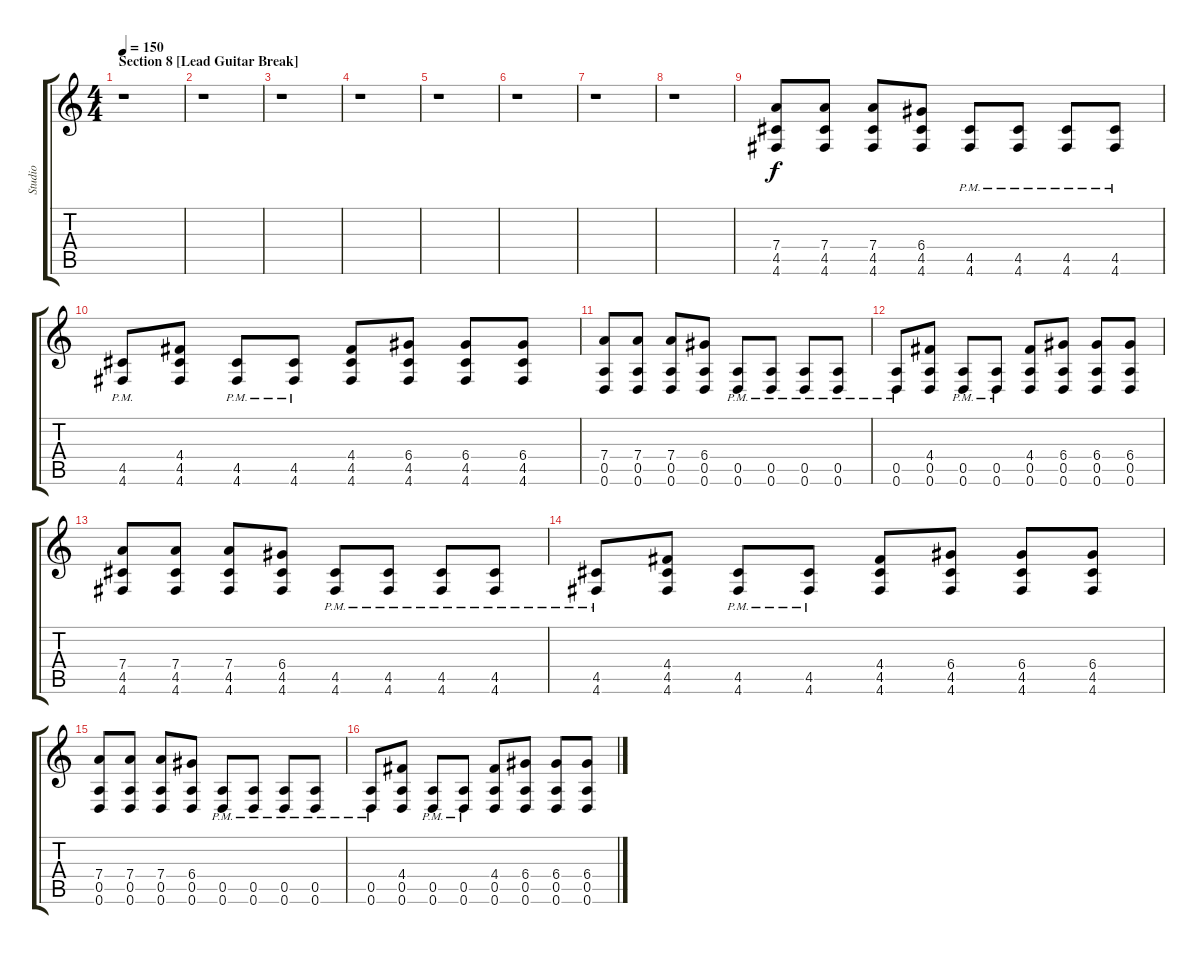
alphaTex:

\track ("Studio" "Studio") {instrument distortionguitar}
\staff {score tabs}
\tuning (E4 B3 G3 D3 A2 D2) {hide}
\ts (4 4)
\section ("" "Section 8 [Lead Guitar Break]")
\tempo 150
\clef g2
\ks c
r.1{dy f} |
r.1 |
r.1 |
r.1 |
r.1 |
r.1 |
r.1 |
r.1 |
(7.4 4.5 4.6).8 (7.4 4.5 4.6).8 (7.4 4.5 4.6).8 (6.4 4.5 4.6).8 (4.5{pm} 4.6{pm}).8 (4.5{pm} 4.6{pm}).8 (4.5{pm} 4.6{pm}).8 (4.5{pm} 4.6{pm}).8 |
(4.5{pm} 4.6{pm}).8 (4.4 4.5 4.6).8 (4.5{pm} 4.6{pm}).8 (4.5{pm} 4.6{pm}).8 (4.4 4.5 4.6).8 (6.4 4.5 4.6).8 (6.4 4.5 4.6).8 (6.4 4.5 4.6).8 |
(7.4 0.5 0.6).8 (7.4 0.5 0.6).8 (7.4 0.5 0.6).8 (6.4 0.5 0.6).8 (0.5{pm} 0.6{pm}).8 (0.5{pm} 0.6{pm}).8 (0.5{pm} 0.6{pm}).8 (0.5{pm} 0.6{pm}).8 |
(0.5{pm} 0.6{pm}).8 (4.4 0.5 0.6).8 (0.5{pm} 0.6{pm}).8 (0.5{pm} 0.6{pm}).8 (4.4 0.5 0.6).8 (6.4 0.5 0.6).8 (6.4 0.5 0.6).8 (6.4 0.5 0.6).8 |
(7.4 4.5 4.6).8 (7.4 4.5 4.6).8 (7.4 4.5 4.6).8 (6.4 4.5 4.6).8 (4.5{pm} 4.6{pm}).8 (4.5{pm} 4.6{pm}).8 (4.5{pm} 4.6{pm}).8 (4.5{pm} 4.6{pm}).8 |
(4.5{pm} 4.6{pm}).8 (4.4 4.5 4.6).8 (4.5{pm} 4.6{pm}).8 (4.5{pm} 4.6{pm}).8 (4.4 4.5 4.6).8 (6.4 4.5 4.6).8 (6.4 4.5 4.6).8 (6.4 4.5 4.6).8 |
(7.4 0.5 0.6).8 (7.4 0.5 0.6).8 (7.4 0.5 0.6).8 (6.4 0.5 0.6).8 (0.5{pm} 0.6{pm}).8 (0.5{pm} 0.6{pm}).8 (0.5{pm} 0.6{pm}).8 (0.5{pm} 0.6{pm}).8 |
(0.5{pm} 0.6{pm}).8 (4.4 0.5 0.6).8 (0.5{pm} 0.6{pm}).8 (0.5{pm} 0.6{pm}).8 (4.4 0.5 0.6).8 (6.4 0.5 0.6).8 (6.4 0.5 0.6).8 (6.4 0.5 0.6).8
